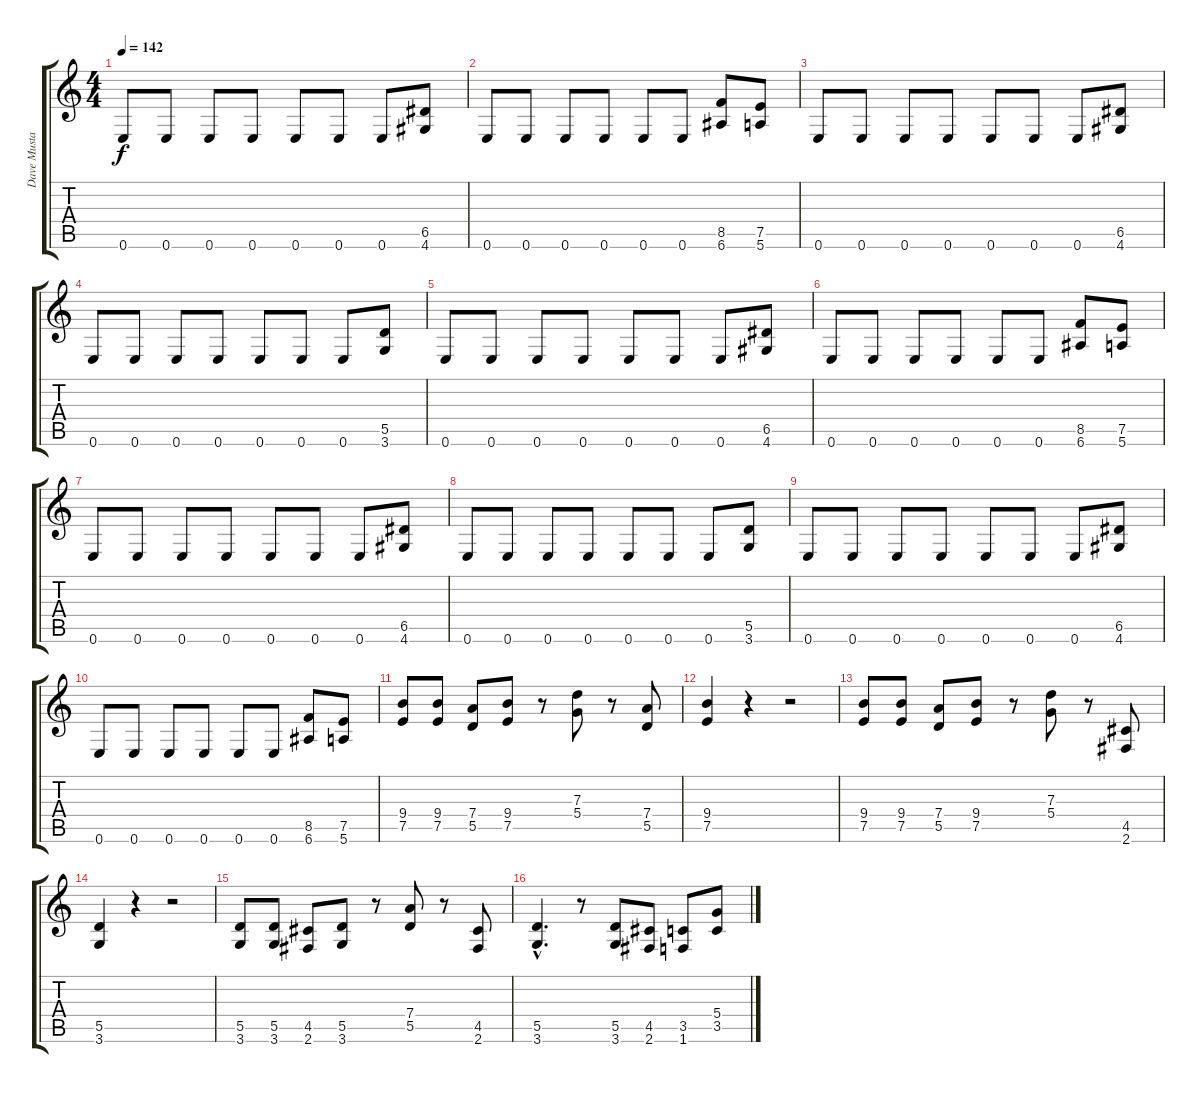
\track ("Dave Mustaine (Guitar)" "Dave Musta") {instrument distortionguitar}
\staff {score tabs}
\tuning (E4 B3 G3 D3 A2 E2) {hide}
\ts (4 4)
\tempo 142
\clef g2
\ks c
0.6.8{dy f} 0.6.8 0.6.8 0.6.8 0.6.8 0.6.8 0.6.8 (6.5 4.6).8 |
0.6.8 0.6.8 0.6.8 0.6.8 0.6.8 0.6.8 (8.5 6.6).8 (7.5 5.6).8 |
0.6.8 0.6.8 0.6.8 0.6.8 0.6.8 0.6.8 0.6.8 (6.5 4.6).8 |
0.6.8 0.6.8 0.6.8 0.6.8 0.6.8 0.6.8 0.6.8 (5.5 3.6).8 |
0.6.8 0.6.8 0.6.8 0.6.8 0.6.8 0.6.8 0.6.8 (6.5 4.6).8 |
0.6.8 0.6.8 0.6.8 0.6.8 0.6.8 0.6.8 (8.5 6.6).8 (7.5 5.6).8 |
0.6.8 0.6.8 0.6.8 0.6.8 0.6.8 0.6.8 0.6.8 (6.5 4.6).8 |
0.6.8 0.6.8 0.6.8 0.6.8 0.6.8 0.6.8 0.6.8 (5.5 3.6).8 |
0.6.8 0.6.8 0.6.8 0.6.8 0.6.8 0.6.8 0.6.8 (6.5 4.6).8 |
0.6.8 0.6.8 0.6.8 0.6.8 0.6.8 0.6.8 (8.5 6.6).8 (7.5 5.6).8 |
(9.4 7.5).8 (9.4 7.5).8 (7.4 5.5).8 (9.4 7.5).8 r.8 (7.3 5.4).8 r.8 (7.4 5.5).8 |
(9.4 7.5).4 r.4 r.2 |
(9.4 7.5).8 (9.4 7.5).8 (7.4 5.5).8 (9.4 7.5).8 r.8 (7.3 5.4).8 r.8 (4.5 2.6).8 |
(5.5 3.6).4 r.4 r.2 |
(5.5 3.6).8 (5.5 3.6).8 (4.5 2.6).8 (5.5 3.6).8 r.8 (7.4 5.5).8 r.8 (4.5 2.6).8 |
(5.5{hac} 3.6{hac}).4{d} r.8 (5.5 3.6).8 (4.5 2.6).8 (3.5 1.6).8 (5.4 3.5).8
